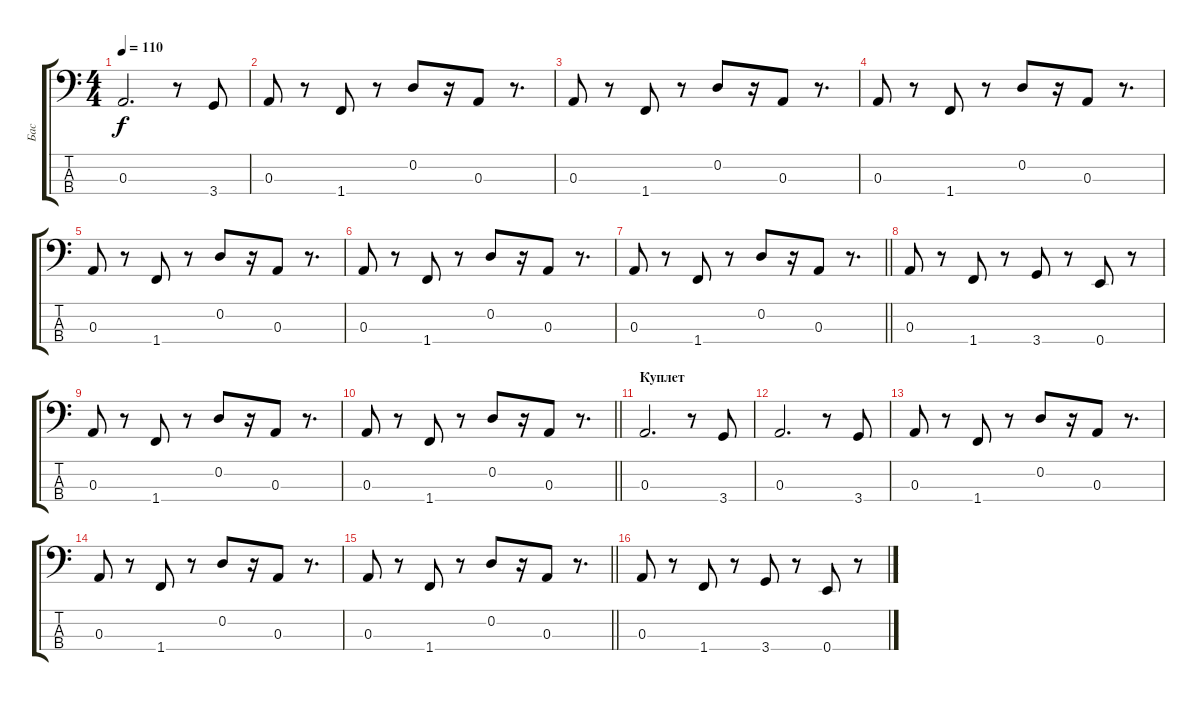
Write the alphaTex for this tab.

\track ("Бас" "Бас") {instrument electricbassfinger}
\staff {score tabs}
\tuning (G2 D2 A1 E1) {hide}
\ts (4 4)
\tempo 110
\clef f4
\ks c
0.3.2{d dy f} r.8 3.4.8 |
0.3.8 r.8 1.4.8 r.8 0.2.8 r.16 0.3.8 r.8{d} |
0.3.8 r.8 1.4.8 r.8 0.2.8 r.16 0.3.8 r.8{d} |
0.3.8 r.8 1.4.8 r.8 0.2.8 r.16 0.3.8 r.8{d} |
0.3.8 r.8 1.4.8 r.8 0.2.8 r.16 0.3.8 r.8{d} |
0.3.8 r.8 1.4.8 r.8 0.2.8 r.16 0.3.8 r.8{d} |
\barLineRight lightlight
0.3.8 r.8 1.4.8 r.8 0.2.8 r.16 0.3.8 r.8{d} |
\section ("" "")
0.3.8 r.8 1.4.8 r.8 3.4.8 r.8 0.4.8 r.8 |
0.3.8 r.8 1.4.8 r.8 0.2.8 r.16 0.3.8 r.8{d} |
\barLineRight lightlight
0.3.8 r.8 1.4.8 r.8 0.2.8 r.16 0.3.8 r.8{d} |
\section ("" "Куплет")
0.3.2{d} r.8 3.4.8 |
0.3.2{d} r.8 3.4.8 |
0.3.8 r.8 1.4.8 r.8 0.2.8 r.16 0.3.8 r.8{d} |
0.3.8 r.8 1.4.8 r.8 0.2.8 r.16 0.3.8 r.8{d} |
\barLineRight lightlight
0.3.8 r.8 1.4.8 r.8 0.2.8 r.16 0.3.8 r.8{d} |
\section ("" "")
0.3.8 r.8 1.4.8 r.8 3.4.8 r.8 0.4.8 r.8
